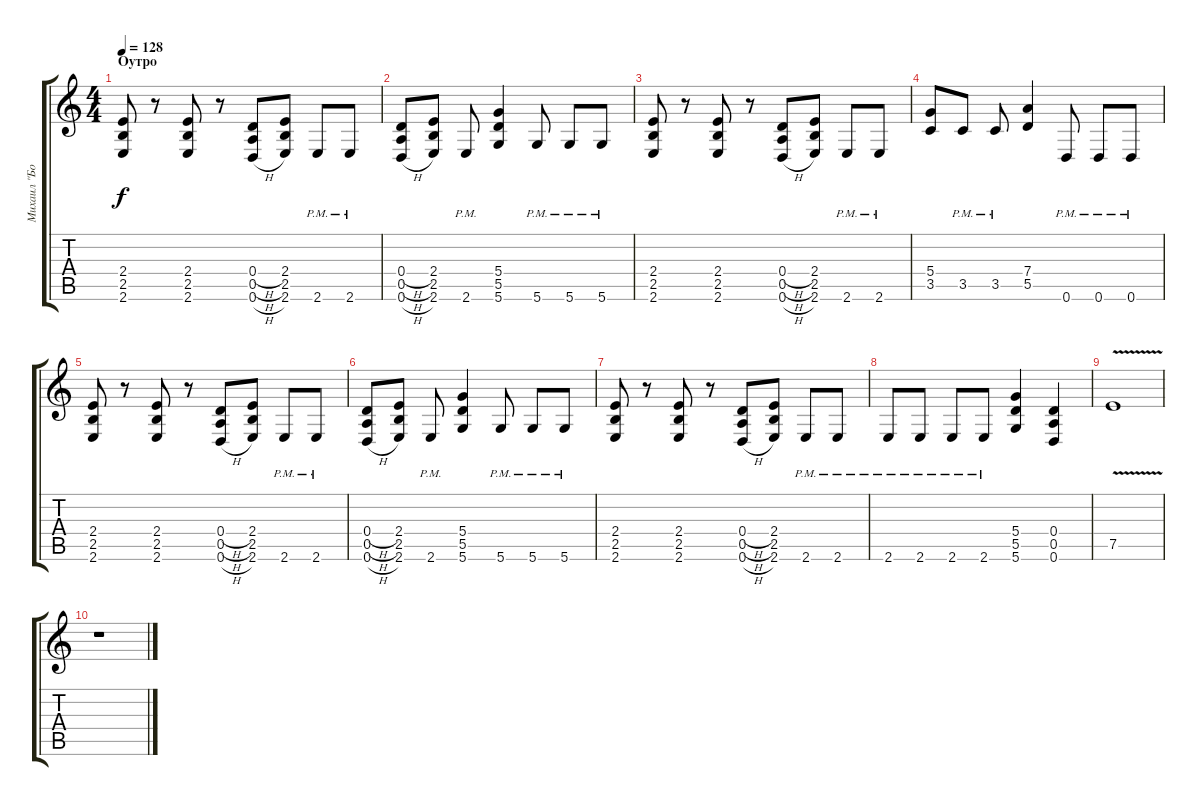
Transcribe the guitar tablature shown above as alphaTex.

\track ("Михаил \"Боров\" Чернышов" "Михаил \"Бо") {instrument distortionguitar}
\staff {score tabs}
\tuning (E4 B3 G3 D3 A2 D2) {hide}
\ts (4 4)
\section ("" "Оутро")
\tempo 128
\clef g2
\ks c
(2.4 2.5 2.6).8{dy f} r.8 (2.4 2.5 2.6).8 r.8 (0.4{h} 0.5{h} 0.6{h}).8 (2.4 2.5 2.6).8 2.6{pm}.8 2.6{pm}.8 |
(0.4{h} 0.5{h} 0.6{h}).8 (2.4 2.5 2.6).8 2.6{pm}.8 (5.4 5.5 5.6).4 5.6{pm}.8 5.6{pm}.8 5.6{pm}.8 |
(2.4 2.5 2.6).8 r.8 (2.4 2.5 2.6).8 r.8 (0.4{h} 0.5{h} 0.6{h}).8 (2.4 2.5 2.6).8 2.6{pm}.8 2.6{pm}.8 |
(5.4 3.5).8 3.5{pm}.8 3.5{pm}.8 (7.4 5.5).4 0.6{pm}.8 0.6{pm}.8 0.6{pm}.8 |
(2.4 2.5 2.6).8 r.8 (2.4 2.5 2.6).8 r.8 (0.4{h} 0.5{h} 0.6{h}).8 (2.4 2.5 2.6).8 2.6{pm}.8 2.6{pm}.8 |
(0.4{h} 0.5{h} 0.6{h}).8 (2.4 2.5 2.6).8 2.6{pm}.8 (5.4 5.5 5.6).4 5.6{pm}.8 5.6{pm}.8 5.6{pm}.8 |
(2.4 2.5 2.6).8 r.8 (2.4 2.5 2.6).8 r.8 (0.4{h} 0.5{h} 0.6{h}).8 (2.4 2.5 2.6).8 2.6{pm}.8 2.6{pm}.8 |
2.6{pm}.8 2.6{pm}.8 2.6{pm}.8 2.6{pm}.8 (5.4 5.5 5.6).4 (0.4 0.5 0.6).4 |
7.5{v}.1 |
r.1
